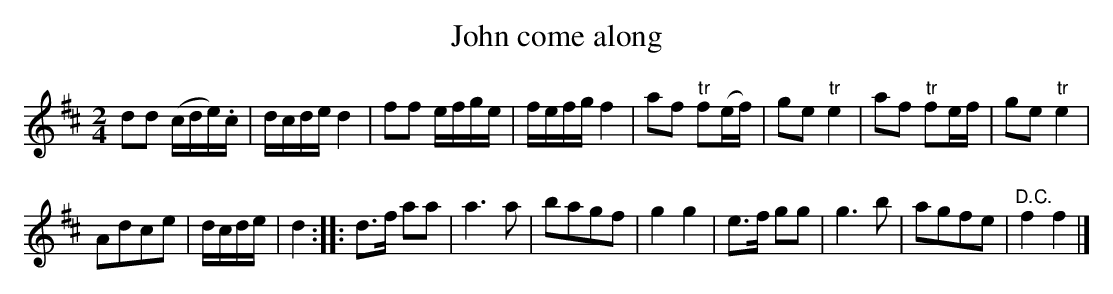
X:1
T:John come along
M:2/4
L:1/8
K:D
dd (c/d/e/).c/| d/c/d/e/ d2| ff e/f/g/e/| f/e/f/g/ f2|\
af "tr"f(e/f/)| ge "tr"e2| af "tr"fe/f/| ge "tr"e2|
Adce| d/c/d/e/| d2::\
d>f aa| a3a| bagf| g2g2| e>f gg| g3b| agfe| "D.C." f2f2|]
